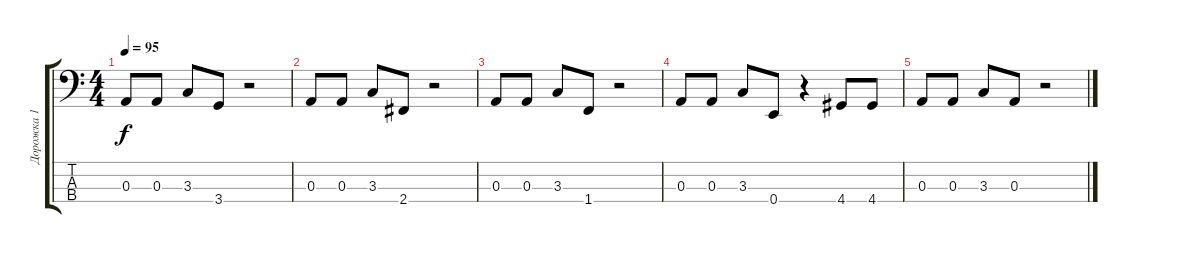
\track ("Дорожка 1" "Дорожка 1") {instrument electricbassfinger}
\staff {score tabs}
\tuning (G2 D2 A1 E1) {hide}
\ts (4 4)
\tempo 95
\clef f4
\ks c
0.3.8{dy f} 0.3.8 3.3.8 3.4.8 r.2 |
0.3.8 0.3.8 3.3.8 2.4.8 r.2 |
0.3.8 0.3.8 3.3.8 1.4.8 r.2 |
0.3.8 0.3.8 3.3.8 0.4.8 r.4 4.4.8 4.4.8 |
0.3.8 0.3.8 3.3.8 0.3.8 r.2
